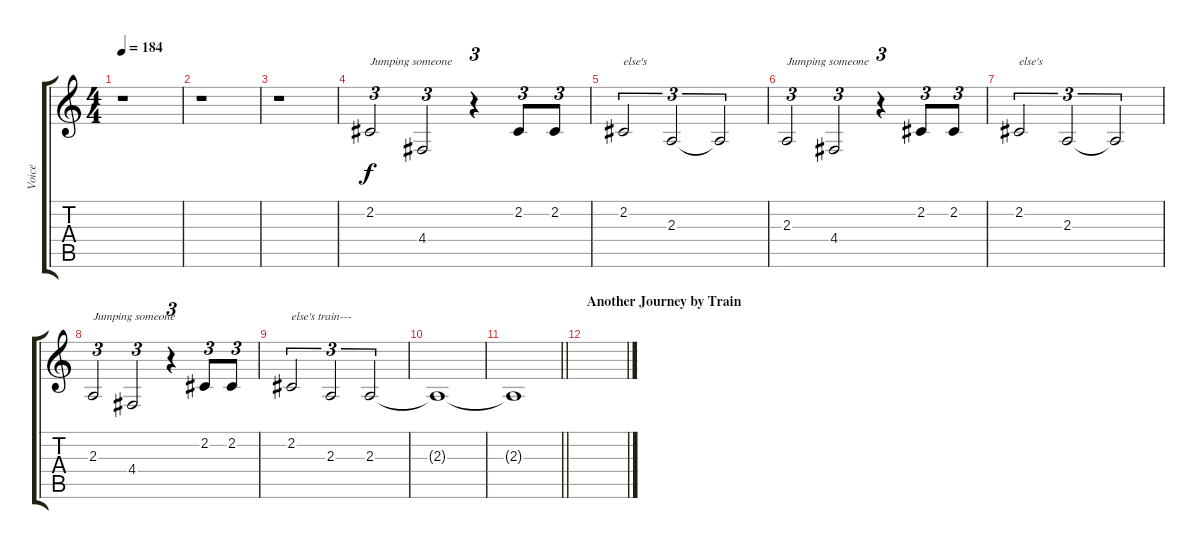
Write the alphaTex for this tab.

\track ("Voice" "Voice") {instrument viola}
\staff {score tabs}
\tuning (E4 B3 G3 D3 A2 E2) {hide}
\ts (4 4)
\tempo 184
\clef g2
\ks c
r.1{dy f} |
r.1 |
r.1 |
2.2.2{tu (3 2) txt "Jumping someone"} 4.4.2{tu (3 2)} r.4{tu (3 2)} 2.2.8{tu (3 2)} 2.2.8{tu (3 2)} |
2.2.2{tu (3 2) txt "else's      "} 2.3.2{tu (3 2)} 2.3{t}.2{tu (3 2)} |
2.3.2{tu (3 2) txt "Jumping someone"} 4.4.2{tu (3 2)} r.4{tu (3 2)} 2.2.8{tu (3 2)} 2.2.8{tu (3 2)} |
2.2.2{tu (3 2) txt "else's "} 2.3.2{tu (3 2)} 2.3{t}.2{tu (3 2)} |
2.3.2{tu (3 2) txt "Jumping someone"} 4.4.2{tu (3 2)} r.4{tu (3 2)} 2.2.8{tu (3 2)} 2.2.8{tu (3 2)} |
2.2.2{tu (3 2) txt "else's train---"} 2.3.2{tu (3 2)} 2.3.2{tu (3 2)} |
2.3{t}.1 |
\barLineRight lightlight
2.3{t}.1 |
\section ("" "Another Journey by Train")
